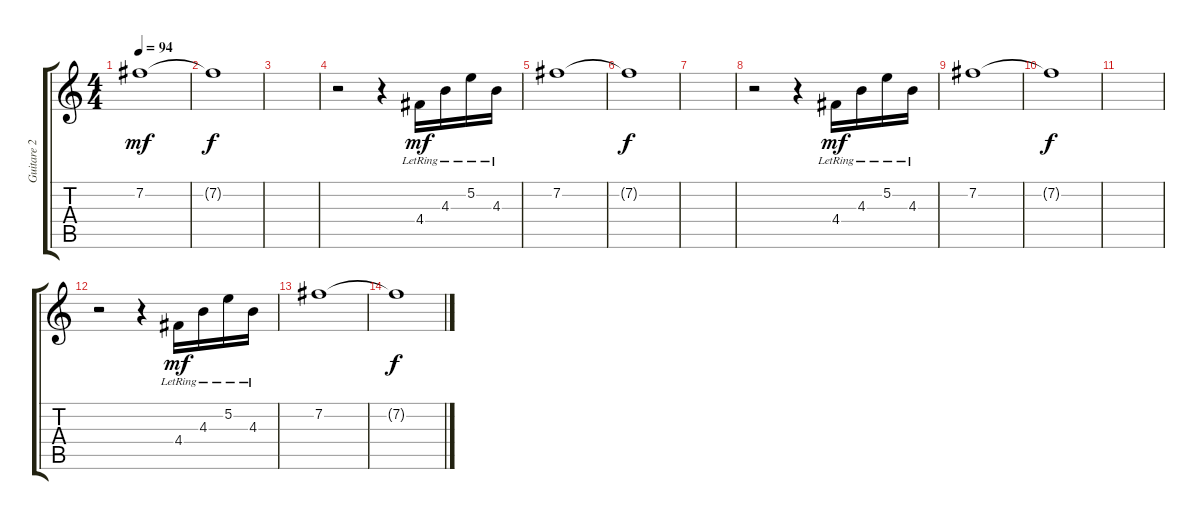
\track ("Guitare 2" "Guitare 2") {instrument electricguitarjazz}
\staff {score tabs}
\tuning (E4 B3 G3 D3 A2 E2) {hide}
\ts (4 4)
\tempo 94
\clef g2
\ks c
7.2.1{dy mf} |
7.2{t}.1{dy f} |
|
r.2 r.4 4.4{lr}.16{dy mf} 4.3{lr}.16 5.2{lr}.16 4.3{lr}.16 |
7.2.1 |
7.2{t}.1{dy f} |
|
r.2 r.4 4.4{lr}.16{dy mf} 4.3{lr}.16 5.2{lr}.16 4.3{lr}.16 |
7.2.1 |
7.2{t}.1{dy f} |
|
r.2 r.4 4.4{lr}.16{dy mf} 4.3{lr}.16 5.2{lr}.16 4.3{lr}.16 |
7.2.1 |
7.2{t}.1{dy f}
